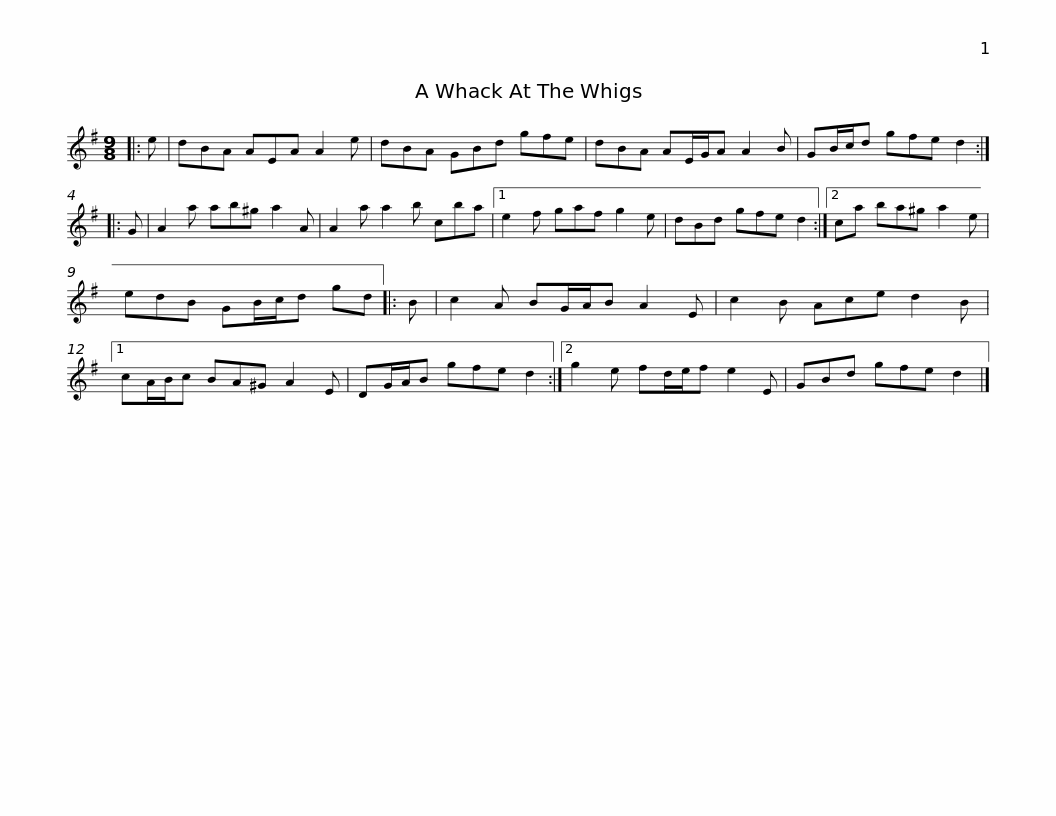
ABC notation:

X:1
L:1/8
M:9/8
I:linebreak $
K:G
V:1 treble
V:1
|: e | dBA AEA A2 e | dBA GBd gfe | dBA AE/G/A A2 B | GB/c/d gfe d2 :: %5
 G |$ A2 a ab^g a2 A | A2 a a2 b cba |1 e2 f gaf g2 e | dBd gfe d2 :|2 %10
 ca ba^g a2 e |$ edB GB/c/d gd |: B | c2 A BG/A/B A2 E | c2 B Ace d2 B |1 %15
 cA/B/c BA^G A2 E | DG/A/B gfe d2 :|2$ g2 e fd/e/f e2 E | GBd gfe d2 |] %19
